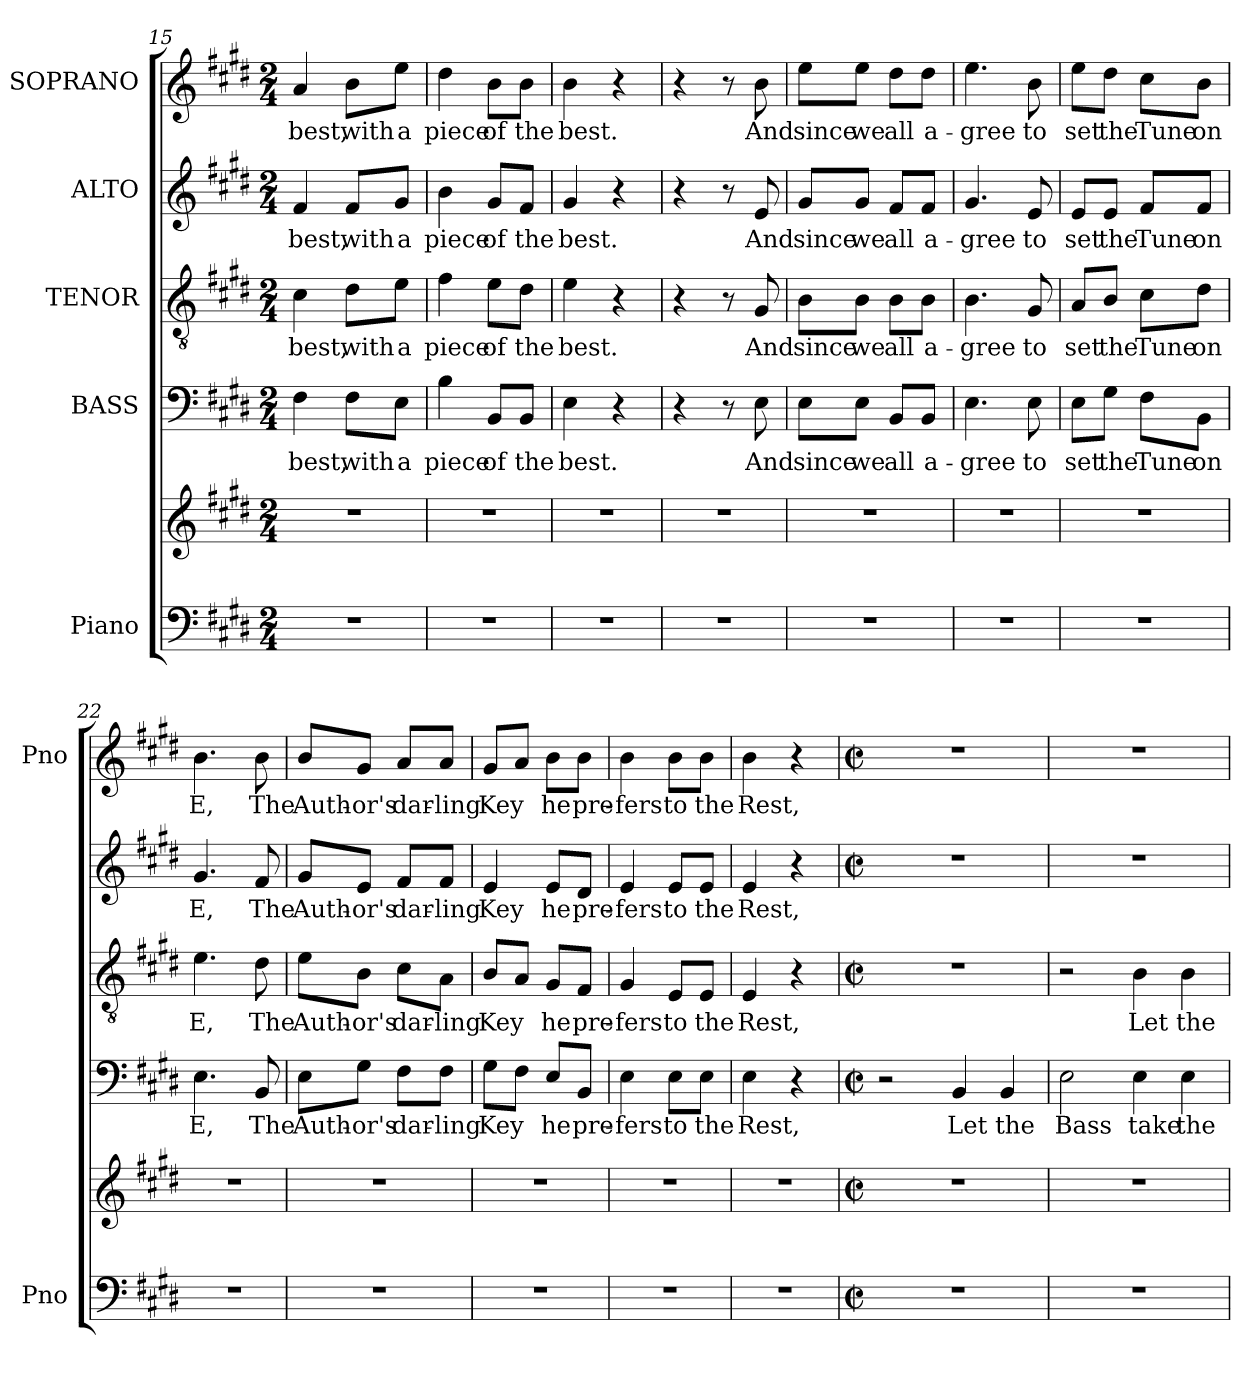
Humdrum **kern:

**kern	**kern	**kern	**text	**kern	**text	**kern	**text	**kern	**text
*part5	*part5	*part4	*part4	*part3	*part3	*part2	*part2	*part1	*part1
*staff6	*staff5	*staff4	*staff4	*staff3	*staff3	*staff2	*staff2	*staff1	*staff1
*I"Piano	*	*I"BASS	*	*I"TENOR	*	*I"ALTO	*	*I"SOPRANO	*
*I'Pno	*	*	*	*	*	*	*	*I'Pno	*
*clefF4	*clefG2	*clefF4	*	*clefGv2	*	*clefG2	*	*clefG2	*
*k[f#c#g#d#]	*k[f#c#g#d#]	*k[f#c#g#d#]	*	*k[f#c#g#d#]	*	*k[f#c#g#d#]	*	*k[f#c#g#d#]	*
*E:	*E:	*E:	*	*E:	*	*E:	*	*E:	*
*M2/4	*M2/4	*M2/4	*	*M2/4	*	*M2/4	*	*M2/4	*
=15	=15	=15	=15	=15	=15	=15	=15	=15	=15
2r	2r	4F#\	best,	4c#\	best,	4f#/	best,	4a/	best,
.	.	8F#\L	with	8d#\L	with	8f#/L	with	8b\L	with
.	.	8E\J	a	8e\J	a	8g#/J	a	8ee\J	a
=16	=16	=16	=16	=16	=16	=16	=16	=16	=16
2r	2r	4B\	piece	4f#\	piece	4b\	piece	4dd#\	piece
.	.	8BB/L	of	8e\L	of	8g#/L	of	8b\L	of
.	.	8BB/J	the	8d#\J	the	8f#/J	the	8b\J	the
=17	=17	=17	=17	=17	=17	=17	=17	=17	=17
2r	2r	4E\	best.	4e\	best.	4g#/	best.	4b\	best.
.	.	4r	.	4r	.	4r	.	4r	.
=18	=18	=18	=18	=18	=18	=18	=18	=18	=18
2r	2r	4r	.	4r	.	4r	.	4r	.
.	.	8r	.	8r	.	8r	.	8r	.
.	.	8E\	And	8G#/	And	8e/	And	8b\	And
!!LO:PB:g=z
=19	=19	=19	=19	=19	=19	=19	=19	=19	=19
2r	2r	8E\L	since	8B\L	since	8g#/L	since	8ee\L	since
.	.	8E\J	we	8B\J	we	8g#/J	we	8ee\J	we
.	.	8BB/L	all	8B\L	all	8f#/L	all	8dd#\L	all
.	.	8BB/J	a-	8B\J	a-	8f#/J	a-	8dd#\J	a-
=20	=20	=20	=20	=20	=20	=20	=20	=20	=20
2r	2r	4.E\	-gree	4.B\	-gree	4.g#/	-gree	4.ee\	-gree
.	.	8E\	to	8G#/	to	8e/	to	8b\	to
=21	=21	=21	=21	=21	=21	=21	=21	=21	=21
2r	2r	8E\L	set	8A/L	set	8e/L	set	8ee\L	set
.	.	8G#\J	the	8B/J	the	8e/J	the	8dd#\J	the
.	.	8F#\L	Tune	8c#\L	Tune	8f#/L	Tune	8cc#\L	Tune
.	.	8BB\J	on	8d#\J	on	8f#/J	on	8b\J	on
=22	=22	=22	=22	=22	=22	=22	=22	=22	=22
2r	2r	4.E\	E,	4.e\	E,	4.g#/	E,	4.b\	E,
.	.	8BB/	The	8d#\	The	8f#/	The	8b\	The
=23	=23	=23	=23	=23	=23	=23	=23	=23	=23
2r	2r	8E\L	Auth-	8e\L	Auth-	8g#/L	Auth-	8b/L	Auth-
.	.	8G#\J	-or's	8B\J	-or's	8e/J	-or's	8g#/J	-or's
.	.	8F#\L	dar-	8c#\L	dar-	8f#/L	dar-	8a/L	dar-
.	.	8F#\J	-ling	8A\J	-ling	8f#/J	-ling	8a/J	-ling
=24	=24	=24	=24	=24	=24	=24	=24	=24	=24
2r	2r	8G#\L	Key	8B/L	Key	4e/	Key	8g#/L	Key
.	.	8F#\J	.	8A/J	.	.	.	8a/J	.
.	.	8E/L	he	8G#/L	he	8e/L	he	8b\L	he
.	.	8BB/J	pre-	8F#/J	pre-	8d#/J	pre-	8b\J	pre-
!!LO:LB:g=z
=25	=25	=25	=25	=25	=25	=25	=25	=25	=25
2r	2r	4E\	-fers	4G#/	-fers	4e/	-fers	4b\	-fers
.	.	8E\L	to	8E/L	to	8e/L	to	8b\L	to
.	.	8E\J	the	8E/J	the	8e/J	the	8b\J	the
=26	=26	=26	=26	=26	=26	=26	=26	=26	=26
2r	2r	4E\	Rest,	4E/	Rest,	4e/	Rest,	4b\	Rest,
.	.	4r	.	4r	.	4r	.	4r	.
=27	=27	=27	=27	=27	=27	=27	=27	=27	=27
*M2/2	*M2/2	*M2/2	*	*M2/2	*	*M2/2	*	*M2/2	*
*met(c|)	*met(c|)	*met(c|)	*	*met(c|)	*	*met(c|)	*	*met(c|)	*
1r	1r	2r	.	1r	.	1r	.	1r	.
.	.	4BB/	Let	.	.	.	.	.	.
.	.	4BB/	the	.	.	.	.	.	.
=28	=28	=28	=28	=28	=28	=28	=28	=28	=28
1r	1r	2E\	Bass	2r	.	1r	.	1r	.
.	.	4E\	take	4B\	Let	.	.	.	.
.	.	4E\	the	4B\	the	.	.	.	.
=	=	=	=	=	=	=	=	=	=
*-	*-	*-	*-	*-	*-	*-	*-	*-	*-
